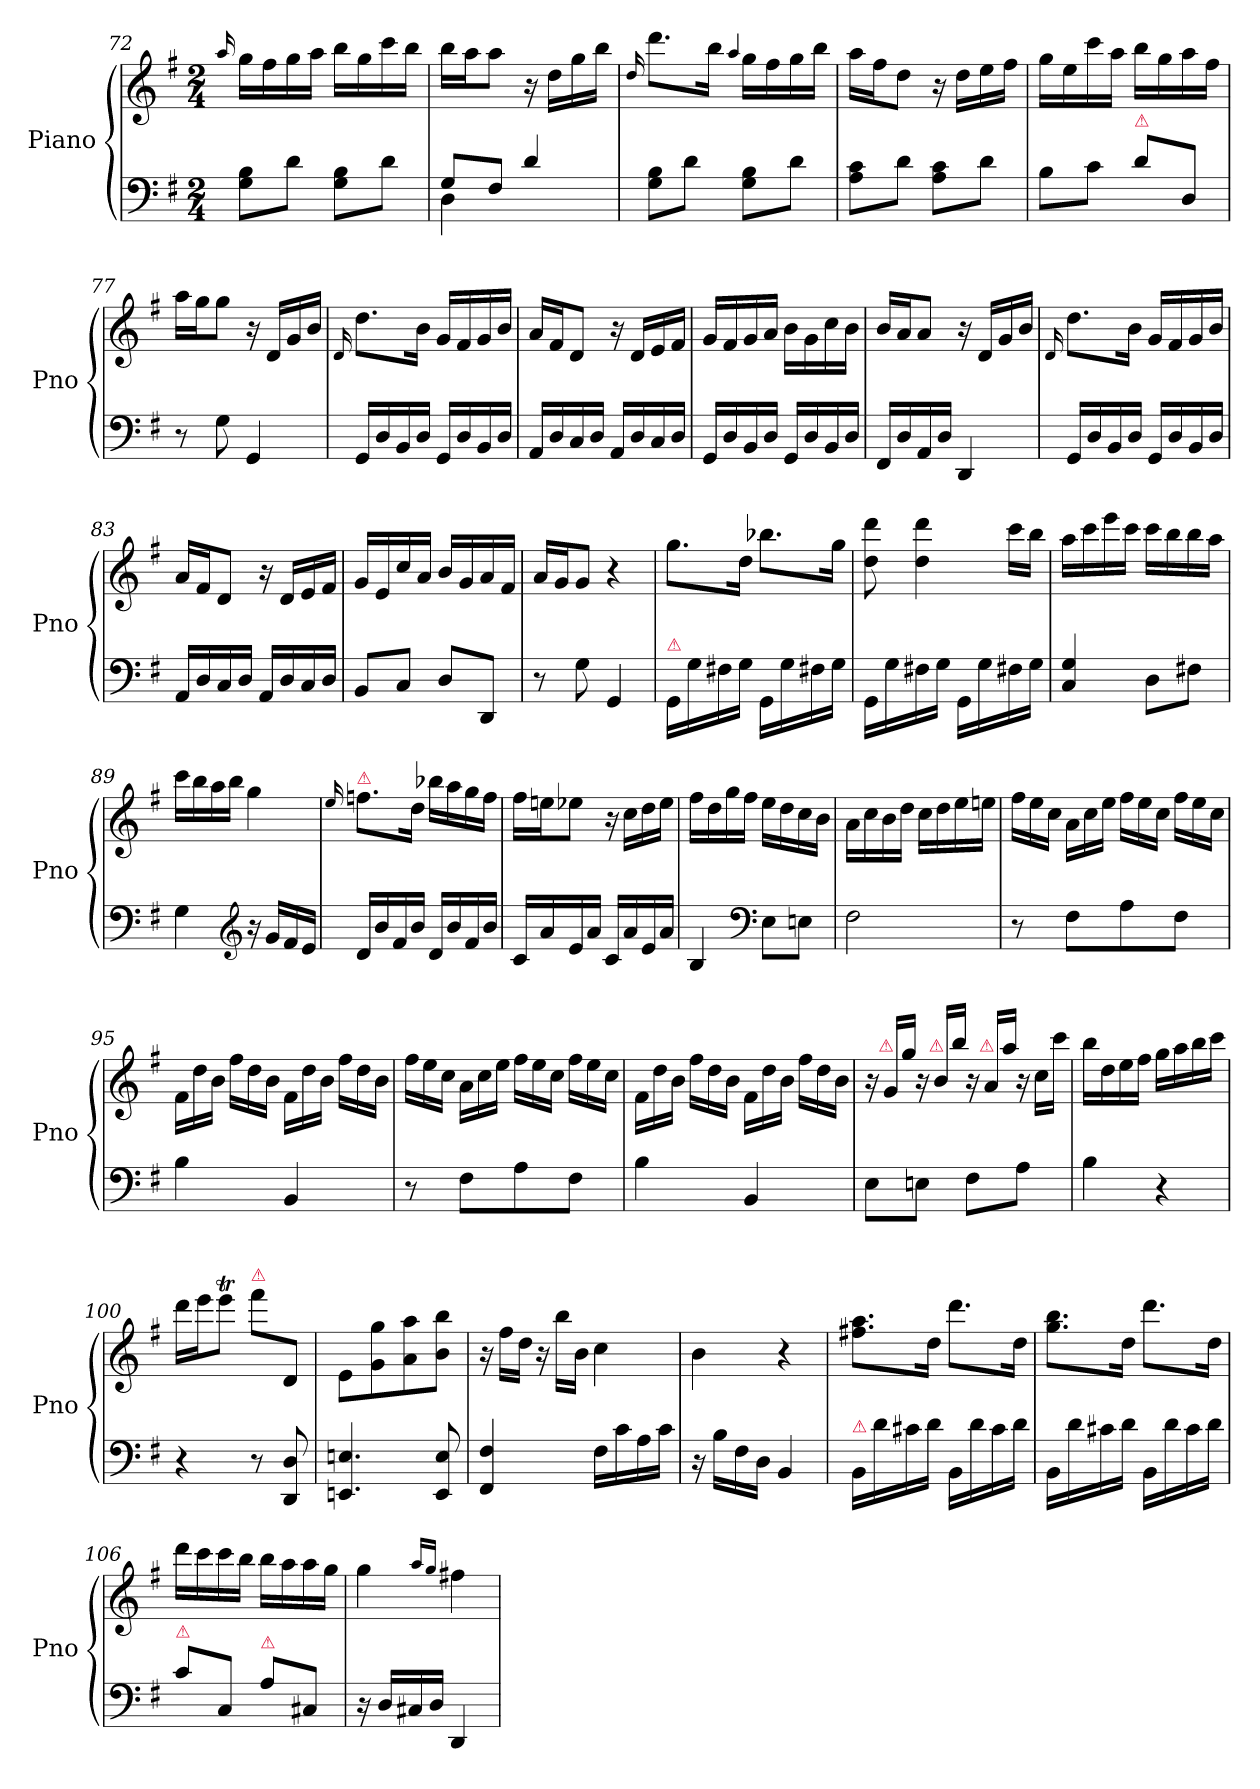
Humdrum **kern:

**kern	**kern
*part2	*part1
*staff2	*staff1
*I"Piano	*I"Piano
*I'Pno	*I'Pno
*clefF4	*clefG2
*k[f#]	*k[f#]
*G:	*G:
*M2/4	*M2/4
=72	=72
.	16qqaa/
8G\ 8B\L	16gg\LL
.	16ff#\
8d\J	16gg\
.	16aa\JJ
8G\ 8B\L	16bb\LL
.	16gg\
8d\J	16ccc\
.	16bb\JJ
=73	=73
*^	*
8G/L	4D\	16bb\LL
.	.	16aa\J
8F#/J	.	8aa\J
4d/	4ryy	16r
.	.	16dd\LL
.	.	16gg\
.	.	16bb\JJ
*v	*v	*
=74	=74
.	16qqdd/
8G\ 8B\L	8.ddd\L
8d\J	.
.	16bb\Jk
.	4qqaa/
8G\ 8B\L	16gg\LL
.	16ff#\
8d\J	16gg\
.	16bb\JJ
=75	=75
8A\ 8c\L	16aa\LL
.	16ff#\J
8d\J	8dd\J
8A\ 8c\L	16r
.	16dd\LL
8d\J	16ee\
.	16ff#\JJ
=76	=76
8B\L	16gg\LL
.	16ee\
8c\J	16ccc\
.	16aa\JJ
!LO:TX:a:color=crimson:t=⚠	!
8d\L	16bb\LL
.	16gg\
8D/J	16aa\
.	16ff#\JJ
=77	=77
8r	16aa\LL
.	16gg\J
8G\	8gg\J
4GG/	16r
.	16d/LL
.	16g/
.	16b/JJ
=78	=78
.	16qqd/
16GG/LL	8.dd\L
16D/	.
16BB/	.
16D/JJ	16b\Jk
16GG/LL	16g/LL
16D/	16f#/
16BB/	16g/
16D/JJ	16b/JJ
=79	=79
16AA/LL	16a/LL
16D/	16f#/J
16C/	8d/J
16D/JJ	.
16AA/LL	16r
16D/	16d/LL
16C/	16e/
16D/JJ	16f#/JJ
=80	=80
16GG/LL	16g/LL
16D/	16f#/
16BB/	16g/
16D/JJ	16a/JJ
16GG/LL	16b\LL
16D/	16g\
16BB/	16cc\
16D/JJ	16b\JJ
=81	=81
16FF#/LL	16b/LL
16D/	16a/J
16AA/	8a/J
16D/JJ	.
4DD/	16r
.	16d/LL
.	16g/
.	16b/JJ
=82	=82
.	16qqd/
16GG/LL	8.dd\L
16D/	.
16BB/	.
16D/JJ	16b\Jk
16GG/LL	16g/LL
16D/	16f#/
16BB/	16g/
16D/JJ	16b/JJ
=83	=83
16AA/LL	16a/LL
16D/	16f#/J
16C/	8d/J
16D/JJ	.
16AA/LL	16r
16D/	16d/LL
16C/	16e/
16D/JJ	16f#/JJ
=84	=84
8BB/L	16g/LL
.	16e/
8C/J	16cc/
.	16a/JJ
8D/L	16b/LL
.	16g/
8DD/J	16a/
.	16f#/JJ
=85	=85
8r	16a/LL
.	16g/J
8G\	8g/J
4GG/	4r
=86	=86
!LO:TX:a:color=crimson:t=⚠	!
16GG/LL	8.gg\L
16G\	.
16F#X\	.
16G\JJ	16dd\Jk
16GG/LL	8.bb-X\L
16G\	.
16F#X\	.
16G\JJ	16gg\Jk
=87	=87
16GG/LL	8dd\ 8ddd\
16G\	.
16F#X\	4dd\ 4ddd\
16G\JJ	.
16GG/LL	.
16G\	.
16F#X\	16ccc\LL
16G\JJ	16bb\JJ
=88	=88
4C/ 4G/	16aa\LL
.	16ccc\
.	16eee\
.	16ccc\JJ
8D\L	16ccc\LL
.	16bb\
8F#X\J	16bb\
.	16aa\JJ
=89	=89
4G\	16ccc\LL
.	16bb\
.	16aa\
.	16bb\JJ
*clefG2	*
16r	4gg\
16g/LL	.
16f#/	.
16e/JJ	.
=90	=90
.	16qqee/
!	!LO:TX:a:color=crimson:t=⚠
16d/LL	8.ffn\L
16b/	.
16f#/	.
16b/JJ	16dd\Jk
16d/LL	16bb-X\LL
16b/	16aa\
16f#/	16gg\
16b/JJ	16ff\JJ
=91	=91
16c/LL	16ff#\LL
16a/	16een\J
16e/	8ee-X\J
16a/JJ	.
16c/LL	16r
16a/	16cc\LL
16e/	16dd\
16a/JJ	16ee-\JJ
=92	=92
4B/	16ff#\LL
.	16dd\
.	16gg\
.	16ff#\JJ
*clefF4	*
8E\L	16ee\LL
.	16dd\
8En\J	16cc\
.	16b\JJ
=93	=93
2F#\	16a\LL
.	16cc\
.	16b\
.	16dd\JJ
.	16cc\LL
.	16dd\
.	16ee\
.	16een\JJ
=94	=94
*	*Xtuplet
8r	24ff#\LL
.	24ee\
.	24cc\JJ
8F#\L	24a\LL
.	24cc\
.	24ee\JJ
8A\	24ff#\LL
.	24ee\
.	24cc\JJ
8F#\J	24ff#\LL
.	24ee\
.	24cc\JJ
=95	=95
4B\	24f#\LL
.	24dd\
.	24b\JJ
.	24ff#\LL
.	24dd\
.	24b\JJ
4BB/	24f#\LL
.	24dd\
.	24b\JJ
.	24ff#\LL
.	24dd\
.	24b\JJ
=96	=96
8r	24ff#\LL
.	24ee\
.	24cc\JJ
8F#\L	24a\LL
.	24cc\
.	24ee\JJ
8A\	24ff#\LL
.	24ee\
.	24cc\JJ
8F#\J	24ff#\LL
.	24ee\
.	24cc\JJ
=97	=97
4B\	24f#\LL
.	24dd\
.	24b\JJ
.	24ff#\LL
.	24dd\
.	24b\JJ
4BB/	24f#\LL
.	24dd\
.	24b\JJ
.	24ff#\LL
.	24dd\
.	24b\JJ
=98	=98
8E\L	24r
!	!LO:TX:a:color=crimson:t=⚠
.	24g/LL
.	24gg\JJ
8En\J	24r
!	!LO:TX:a:color=crimson:t=⚠
.	24b/LL
.	24bb\JJ
8F#\L	24r
!	!LO:TX:a:color=crimson:t=⚠
.	24a/LL
.	24aa\JJ
8A\J	24r
.	24cc\LL
.	24ccc\JJ
=99	=99
4B\	16bb\LL
.	16dd\
.	16ee\
.	16ff#\JJ
4r	16gg\LL
.	16aa\
.	16bb\
.	16ccc\JJ
=100	=100
4r	16ddd\LL
.	16eee\J
.	8eeeT\J
!	!LO:TX:a:color=crimson:t=⚠
8r	8fff#\L
8DD/ 8D/	8d/J
=101	=101
4.EEn/ 4.En/	8e\L
.	8g\ 8gg\
.	8a\ 8aa\
8EE/ 8E/	8b\ 8bb\J
=102	=102
4FF#/ 4F#/	24r
.	24ff#\LL
.	24dd\JJ
.	24r
.	24bb\LL
.	24b\JJ
16F#\LL	4cc\
16c\	.
16A\	.
16c\JJ	.
=103	=103
16r	4b\
16B\LL	.
16F#\	.
16D\JJ	.
4BB/	4r
=104	=104
!LO:TX:a:color=crimson:t=⚠	!
16BB/LL	8.ff#X\ 8.aa\L
16d\	.
16c#X\	.
16d\JJ	16dd\Jk
16BB/LL	8.ddd\L
16d\	.
16c#\	.
16d\JJ	16dd\Jk
=105	=105
16BB/LL	8.gg\ 8.bb\L
16d\	.
16c#X\	.
16d\JJ	16dd\Jk
16BB/LL	8.ddd\L
16d\	.
16c#\	.
16d\JJ	16dd\Jk
=106	=106
!LO:TX:a:color=crimson:t=⚠	!
8c\L	16ddd\LL
.	16ccc\
8C/J	16ccc\
.	16bb\JJ
!LO:TX:a:color=crimson:t=⚠	!
8A\L	16bb\LL
.	16aa\
8C#X/J	16aa\
.	16gg\JJ
=107	=107
16r	4gg\
16D/LL	.
16C#X/	.
16D/JJ	.
.	16qqaa/LL
.	16qqgg/JJ
4DD/	4ff#X\
=	=
*-	*-
